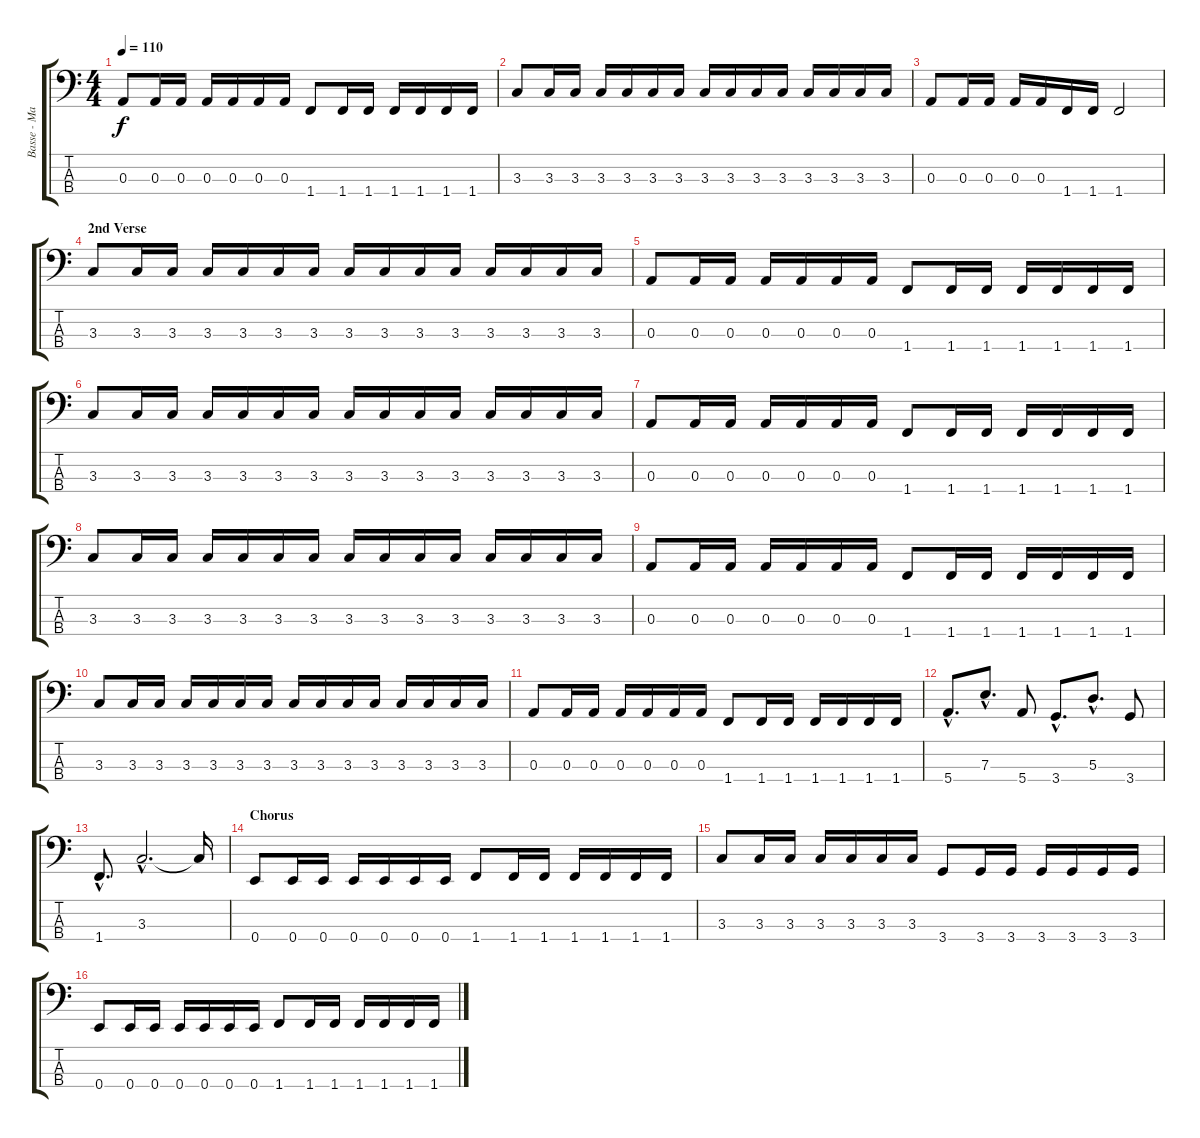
\track ("Basse - Mark Hoppus" "Basse - Ma") {instrument electricbasspick}
\staff {score tabs}
\tuning (G2 D2 A1 E1) {hide}
\ts (4 4)
\tempo 110
\clef f4
\ks c
0.3.8{dy f} 0.3.16 0.3.16 0.3.16 0.3.16 0.3.16 0.3.16 1.4.8 1.4.16 1.4.16 1.4.16 1.4.16 1.4.16 1.4.16 |
3.3.8 3.3.16 3.3.16 3.3.16 3.3.16 3.3.16 3.3.16 3.3.16 3.3.16 3.3.16 3.3.16 3.3.16 3.3.16 3.3.16 3.3.16 |
0.3.8 0.3.16 0.3.16 0.3.16 0.3.16 1.4.16 1.4.16 1.4.2 |
\section ("" "2nd Verse")
3.3.8 3.3.16 3.3.16 3.3.16 3.3.16 3.3.16 3.3.16 3.3.16 3.3.16 3.3.16 3.3.16 3.3.16 3.3.16 3.3.16 3.3.16 |
0.3.8 0.3.16 0.3.16 0.3.16 0.3.16 0.3.16 0.3.16 1.4.8 1.4.16 1.4.16 1.4.16 1.4.16 1.4.16 1.4.16 |
3.3.8 3.3.16 3.3.16 3.3.16 3.3.16 3.3.16 3.3.16 3.3.16 3.3.16 3.3.16 3.3.16 3.3.16 3.3.16 3.3.16 3.3.16 |
0.3.8 0.3.16 0.3.16 0.3.16 0.3.16 0.3.16 0.3.16 1.4.8 1.4.16 1.4.16 1.4.16 1.4.16 1.4.16 1.4.16 |
3.3.8 3.3.16 3.3.16 3.3.16 3.3.16 3.3.16 3.3.16 3.3.16 3.3.16 3.3.16 3.3.16 3.3.16 3.3.16 3.3.16 3.3.16 |
0.3.8 0.3.16 0.3.16 0.3.16 0.3.16 0.3.16 0.3.16 1.4.8 1.4.16 1.4.16 1.4.16 1.4.16 1.4.16 1.4.16 |
3.3.8 3.3.16 3.3.16 3.3.16 3.3.16 3.3.16 3.3.16 3.3.16 3.3.16 3.3.16 3.3.16 3.3.16 3.3.16 3.3.16 3.3.16 |
0.3.8 0.3.16 0.3.16 0.3.16 0.3.16 0.3.16 0.3.16 1.4.8 1.4.16 1.4.16 1.4.16 1.4.16 1.4.16 1.4.16 |
5.4{hac}.8{d} 7.3{hac}.8{d} 5.4.8 3.4{hac}.8{d} 5.3{hac}.8{d} 3.4.8 |
1.4{hac}.8{d} 3.3{hac}.2{d} 3.3{t}.16 |
\section ("" "Chorus")
0.4.8 0.4.16 0.4.16 0.4.16 0.4.16 0.4.16 0.4.16 1.4.8 1.4.16 1.4.16 1.4.16 1.4.16 1.4.16 1.4.16 |
3.3.8 3.3.16 3.3.16 3.3.16 3.3.16 3.3.16 3.3.16 3.4.8 3.4.16 3.4.16 3.4.16 3.4.16 3.4.16 3.4.16 |
0.4.8 0.4.16 0.4.16 0.4.16 0.4.16 0.4.16 0.4.16 1.4.8 1.4.16 1.4.16 1.4.16 1.4.16 1.4.16 1.4.16
